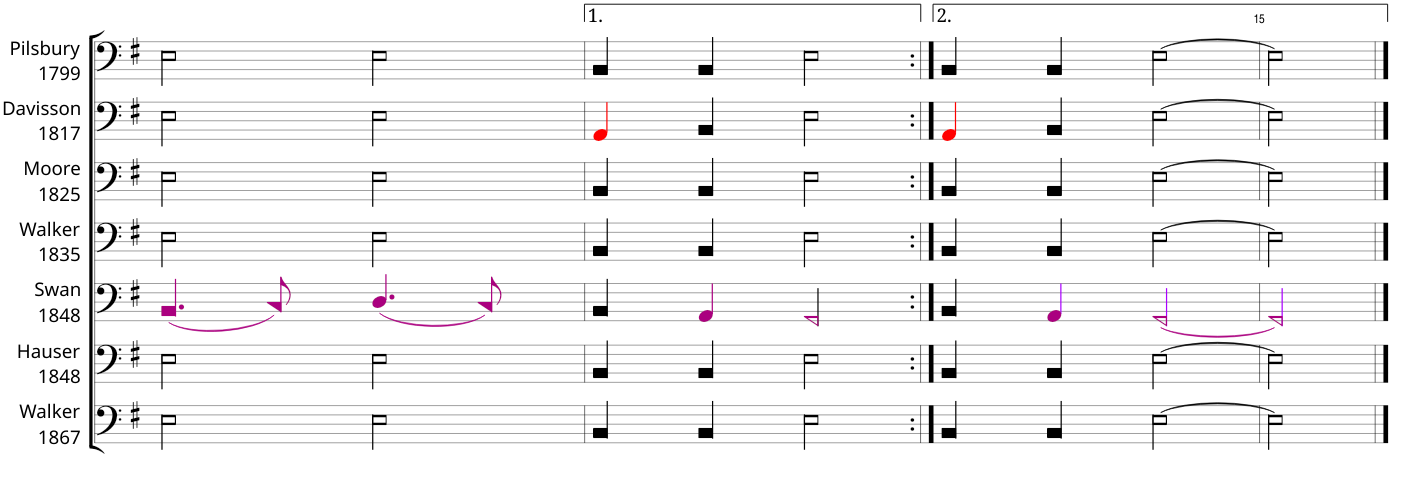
**kern	**kern	**kern	**kern	**kern	**kern	**kern
*part7	*part6	*part5	*part4	*part3	*part2	*part1
*staff7	*staff6	*staff5	*staff4	*staff3	*staff2	*staff1
*I"Walker 1867	*I"Hauser 1848	*I"Swan 1848	*I"Walker 1835	*I"Moore 1825	*I"Davisson 1817	*I"Pilsbury 1799
*I'Walker 1867	*I'Hauser 1848	*I'Swan 1848	*I'Walker 1835	*I'Moore 1825	*I'Davisson 1817	*I'Pilsbury 1799
!!LO:PB:g=z
*clefF4	*clefF4	*clefF4	*clefF4	*clefF4	*clefF4	*clefF4
*k[f#]	*k[f#]	*k[f#]	*k[f#]	*k[f#]	*k[f#]	*k[f#]
*M4/4	*M4/4	*M4/4	*M4/4	*M4/4	*M4/4	*M4/4
*met(c)	*met(c)	*met(c)	*met(c)	*met(c)	*met(c)	*met(c)
=12	=12	=12	=12	=12	=12	=12
2E!\	2E!\	(4.BB!i/	2E!\	2E!\	2E!\	2E!\
.	.	8C!i/)	.	.	.	.
2E!\	2E!\	(4.D!i/	2E!\	2E!\	2E!\	2E!\
.	.	8C!i/)	.	.	.	.
=13	=13	=13	=13	=13	=13	=13
4BB!/	4BB!/	4BB!/	4BB!/	4BB!/	4AA!j/	4BB!/
4BB!/	4BB!/	4AA!i/	4BB!/	4BB!/	4BB!/	4BB!/
2E!\	2E!\	2GG!i/	2E!\	2E!\	2E!\	2E!\
=14:|!	=14:|!	=14:|!	=14:|!	=14:|!	=14:|!	=14:|!
4BB!/	4BB!/	4BB!/	4BB!/	4BB!/	4AA!j/	4BB!/
4BB!/	4BB!/	4AA!i/	4BB!/	4BB!/	4BB!/	4BB!/
[2E!\	[2E!\	[2GG!i/	[2E!\	[2E!\	[2E!\	[2E!\
=15	=15	=15	=15	=15	=15	=15
2E!\]	2E!\]	2GG!i/]	2E!\]	2E!\]	2E!\]	2E!\]
==	==	==	==	==	==	==
*-	*-	*-	*-	*-	*-	*-
